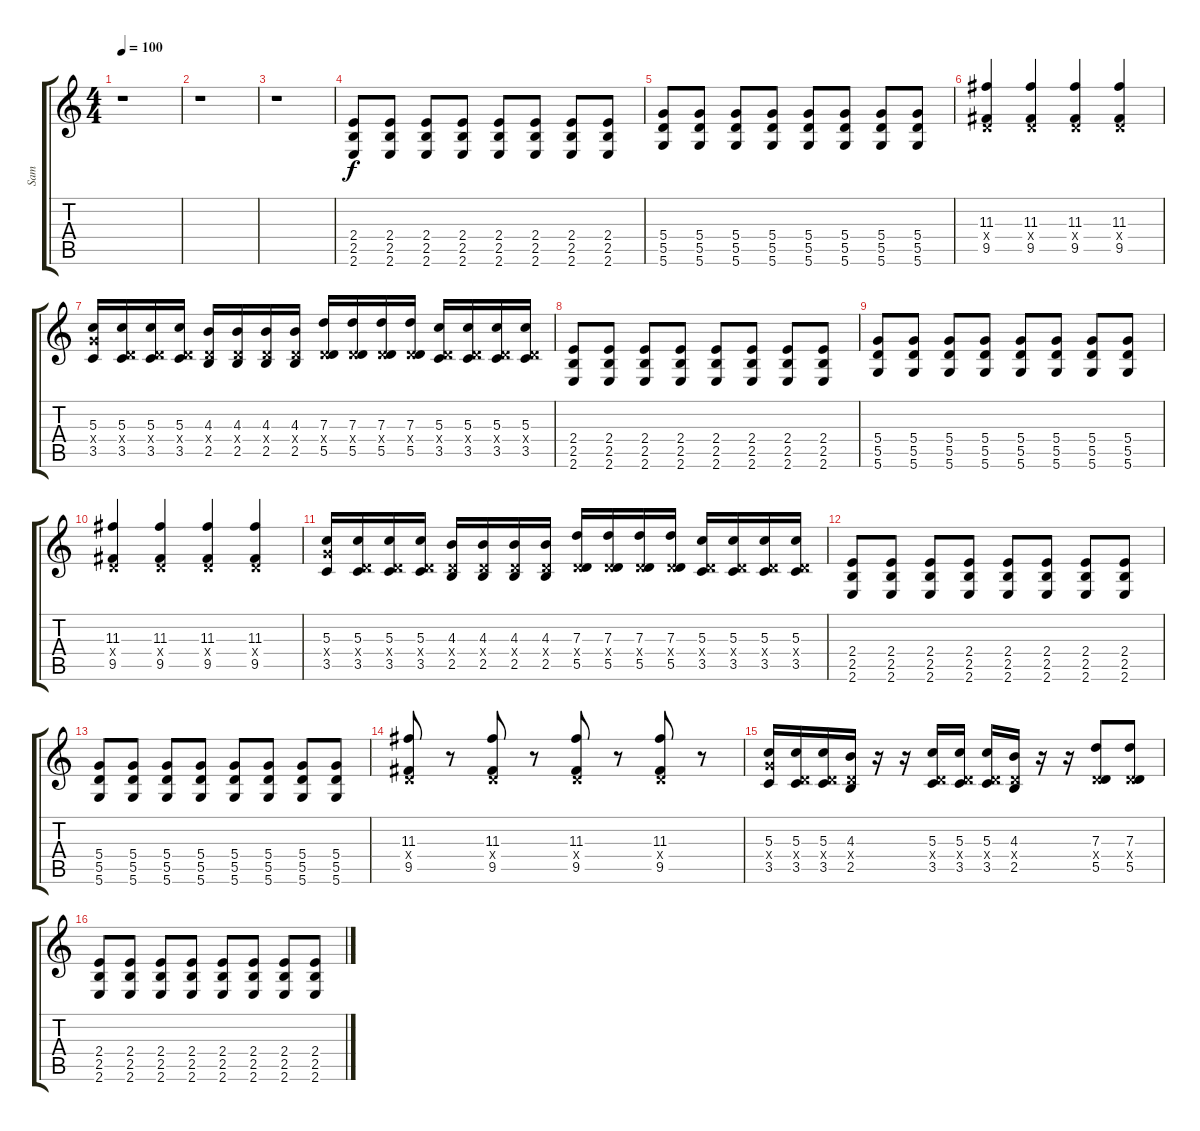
\track ("Sam" "Sam") {instrument distortionguitar}
\staff {score tabs}
\tuning (E4 B3 G3 D3 A2 D2) {hide}
\ts (4 4)
\tempo 100
\clef g2
\ks c
r.1{dy f} |
r.1 |
r.1 |
(2.4 2.5 2.6).8 (2.4 2.5 2.6).8 (2.4 2.5 2.6).8 (2.4 2.5 2.6).8 (2.4 2.5 2.6).8 (2.4 2.5 2.6).8 (2.4 2.5 2.6).8 (2.4 2.5 2.6).8 |
(5.4 5.5 5.6).8 (5.4 5.5 5.6).8 (5.4 5.5 5.6).8 (5.4 5.5 5.6).8 (5.4 5.5 5.6).8 (5.4 5.5 5.6).8 (5.4 5.5 5.6).8 (5.4 5.5 5.6).8 |
(11.3 0.4{x} 9.5).4 (11.3 0.4{x} 9.5).4 (11.3 0.4{x} 9.5).4 (11.3 0.4{x} 9.5).4 |
(5.3 5.4{x} 3.5).16 (5.3 0.4{x} 3.5).16 (5.3 0.4{x} 3.5).16 (5.3 0.4{x} 3.5).16 (4.3 0.4{x} 2.5).16 (4.3 0.4{x} 2.5).16 (4.3 0.4{x} 2.5).16 (4.3 0.4{x} 2.5).16 (7.3 0.4{x} 5.5).16 (7.3 0.4{x} 5.5).16 (7.3 0.4{x} 5.5).16 (7.3 0.4{x} 5.5).16 (5.3 0.4{x} 3.5).16 (5.3 0.4{x} 3.5).16 (5.3 0.4{x} 3.5).16 (5.3 0.4{x} 3.5).16 |
(2.4 2.5 2.6).8 (2.4 2.5 2.6).8 (2.4 2.5 2.6).8 (2.4 2.5 2.6).8 (2.4 2.5 2.6).8 (2.4 2.5 2.6).8 (2.4 2.5 2.6).8 (2.4 2.5 2.6).8 |
(5.4 5.5 5.6).8 (5.4 5.5 5.6).8 (5.4 5.5 5.6).8 (5.4 5.5 5.6).8 (5.4 5.5 5.6).8 (5.4 5.5 5.6).8 (5.4 5.5 5.6).8 (5.4 5.5 5.6).8 |
(11.3 0.4{x} 9.5).4 (11.3 0.4{x} 9.5).4 (11.3 0.4{x} 9.5).4 (11.3 0.4{x} 9.5).4 |
(5.3 5.4{x} 3.5).16 (5.3 0.4{x} 3.5).16 (5.3 0.4{x} 3.5).16 (5.3 0.4{x} 3.5).16 (4.3 0.4{x} 2.5).16 (4.3 0.4{x} 2.5).16 (4.3 0.4{x} 2.5).16 (4.3 0.4{x} 2.5).16 (7.3 0.4{x} 5.5).16 (7.3 0.4{x} 5.5).16 (7.3 0.4{x} 5.5).16 (7.3 0.4{x} 5.5).16 (5.3 0.4{x} 3.5).16 (5.3 0.4{x} 3.5).16 (5.3 0.4{x} 3.5).16 (5.3 0.4{x} 3.5).16 |
(2.4 2.5 2.6).8 (2.4 2.5 2.6).8 (2.4 2.5 2.6).8 (2.4 2.5 2.6).8 (2.4 2.5 2.6).8 (2.4 2.5 2.6).8 (2.4 2.5 2.6).8 (2.4 2.5 2.6).8 |
(5.4 5.5 5.6).8 (5.4 5.5 5.6).8 (5.4 5.5 5.6).8 (5.4 5.5 5.6).8 (5.4 5.5 5.6).8 (5.4 5.5 5.6).8 (5.4 5.5 5.6).8 (5.4 5.5 5.6).8 |
(11.3 0.4{x} 9.5).8 r.8 (11.3 0.4{x} 9.5).8 r.8 (11.3 0.4{x} 9.5).8 r.8 (11.3 0.4{x} 9.5).8 r.8 |
(5.3 5.4{x} 3.5).16 (5.3 0.4{x} 3.5).16 (5.3 0.4{x} 3.5).16 (4.3 0.4{x} 2.5).16 r.16 r.16 (5.3 0.4{x} 3.5).16 (5.3 0.4{x} 3.5).16 (5.3 0.4{x} 3.5).16 (4.3 0.4{x} 2.5).16 r.16 r.16 (7.3 0.4{x} 5.5).8 (7.3 0.4{x} 5.5).8 |
(2.4 2.5 2.6).8 (2.4 2.5 2.6).8 (2.4 2.5 2.6).8 (2.4 2.5 2.6).8 (2.4 2.5 2.6).8 (2.4 2.5 2.6).8 (2.4 2.5 2.6).8 (2.4 2.5 2.6).8
